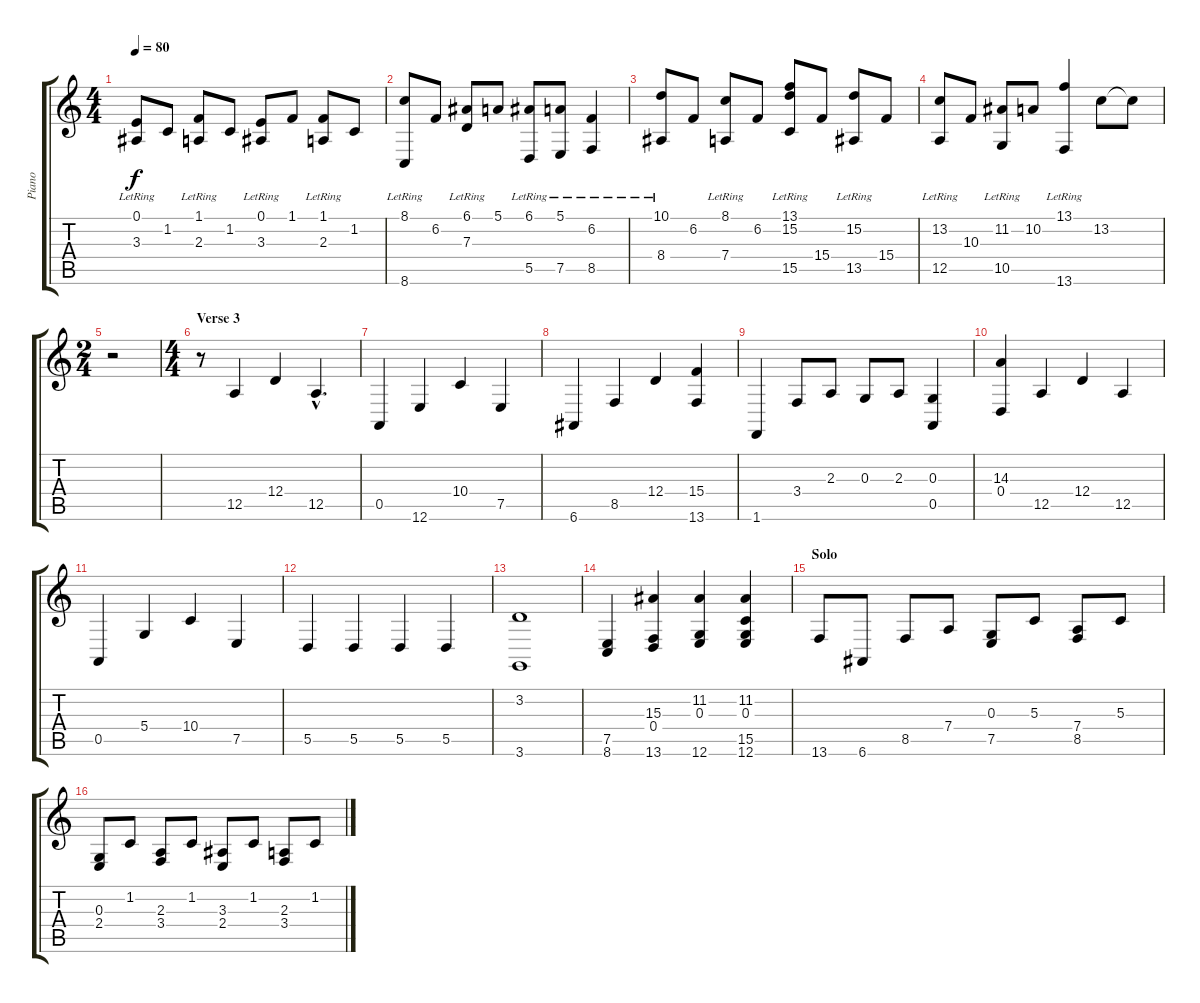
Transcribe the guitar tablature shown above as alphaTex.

\track ("Piano" "Piano") {instrument acousticgrandpiano}
\staff {score tabs}
\tuning (E4 B3 G3 D3 A2 E2) {hide}
\ts (4 4)
\tempo 80
\clef g2
\ks c
(0.1{lr} 3.3{lr}).8{dy f} 1.2.8 (1.1{lr} 2.3{lr}).8 1.2.8 (0.1{lr} 3.3{lr}).8 1.1.8 (1.1{lr} 2.3{lr}).8 1.2.8 |
(8.1{lr} 8.6{lr}).8 6.2.8 (6.1{lr} 7.3{lr}).8 5.1.8 (6.1{lr} 5.5{lr}).8 (5.1{lr} 7.5{lr}).8 (6.2{lr} 8.5{lr}).4 |
(10.1{lr} 8.4{lr}).8 6.2.8 (8.1{lr} 7.4{lr}).8 6.2.8 (13.1{lr} 15.2{lr} 15.5{lr}).8 15.4.8 (15.2{lr} 13.5{lr}).8 15.4.8 |
(13.2{lr} 12.5{lr}).8 10.3.8 (11.2{lr} 10.5{lr}).8 10.2.8 (13.1{lr} 13.6{lr}).4 13.2.8 13.2{t}.8 |
\ts (2 4)
r.2 |
\ts (4 4)
\section ("" "Verse 3")
r.8 12.5.4 12.4.4 12.5{hac}.4{d} |
0.5.4 12.6.4 10.4.4 7.5.4 |
6.6.4 8.5.4 12.4.4 (15.4 13.6).4 |
1.6.4 3.4.8 2.3.8 0.3.8 2.3.8 (0.3 0.5).4 |
(14.3 0.4).4 12.5.4 12.4.4 12.5.4 |
0.5.4 5.4.4 10.4.4 7.5.4 |
5.5.4 5.5.4 5.5.4 5.5.4 |
(3.2 3.6).1 |
(7.5 8.6).4 (15.3 0.4 13.6).4 (11.2 0.3 12.6).4 (11.2 0.3 15.5 12.6).4 |
\section ("" "Solo")
13.6.8 6.6.8 8.5.8 7.4.8 (0.3 7.5).8 5.3.8 (7.4 8.5).8 5.3.8 |
(0.3 2.4).8 1.2.8 (2.3 3.4).8 1.2.8 (3.3 2.4).8 1.2.8 (2.3 3.4).8 1.2.8
